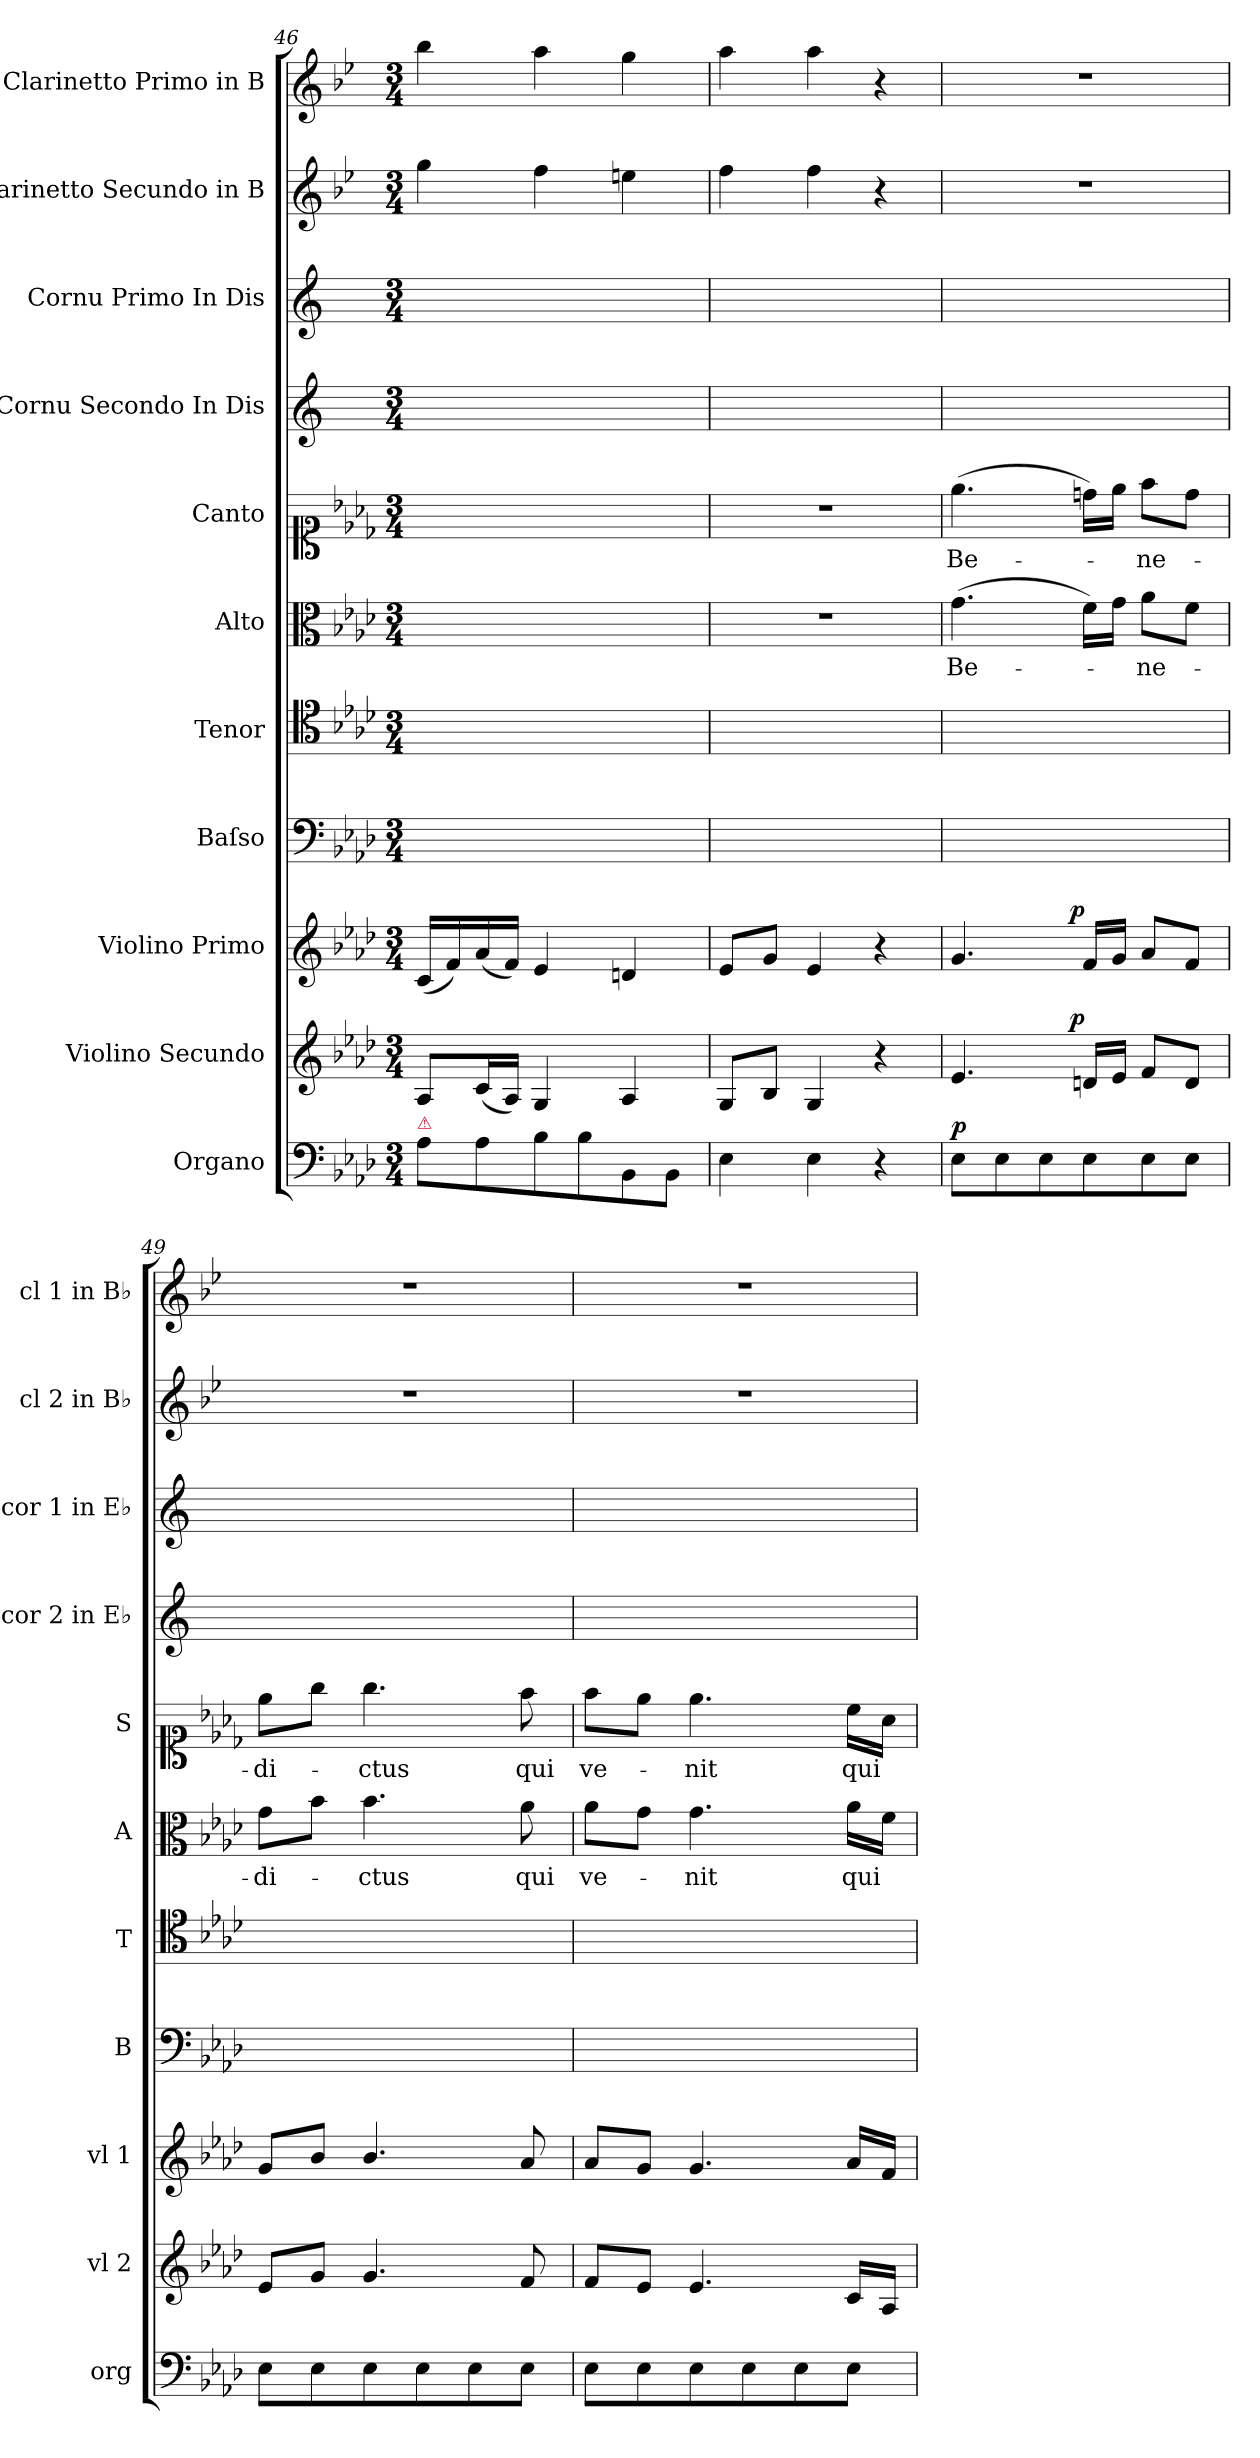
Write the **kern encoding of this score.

**kern	**dynam	**kern	**dynam	**kern	**dynam	**kern	**kern	**kern	**text	**kern	**text	**kern	**kern	**kern	**kern
*part11	*part11	*part10	*part10	*part9	*part9	*part8	*part7	*part6	*part6	*part5	*part5	*part4	*part3	*part2	*part1
*staff11	*staff11	*staff10	*staff10	*staff9	*staff9	*staff8	*staff7	*staff6	*staff6	*staff5	*staff5	*staff4	*staff3	*staff2	*staff1
*I"Organo	*	*I"Violino Secundo	*	*I"Violino Primo	*	*I"Baſso	*I"Tenor	*I"Alto	*	*I"Canto	*	*I"Cornu Secondo In Dis	*I"Cornu Primo In Dis	*I"Clarinetto Secundo in B	*I"Clarinetto Primo in B
*I'org	*	*I'vl 2	*	*I'vl 1	*	*I'B	*I'T	*I'A	*	*I'S	*	*I'cor 2 in Eb	*I'cor 1 in Eb	*I'cl 2 in Bb	*I'cl 1 in Bb
*clefF4	*	*clefG2	*	*clefG2	*	*clefF4	*clefC4	*clefC3	*	*clefC1	*	*clefG2	*clefG2	*clefG2	*clefG2
*	*	*	*	*	*	*	*	*	*	*	*	*	*	*ITrd1c2	*ITrd1c2
*k[b-e-a-d-]	*	*k[b-e-a-d-]	*	*k[b-e-a-d-]	*	*k[b-e-a-d-]	*k[b-e-a-d-]	*k[b-e-a-d-]	*	*k[b-e-a-d-]	*	*	*	*k[b-e-a-d-]	*k[b-e-a-d-]
*A-:	*	*A-:	*	*A-:	*	*A-:	*A-:	*A-:	*	*A-:	*	*	*	*A-:	*A-:
*M3/4	*	*M3/4	*	*M3/4	*	*M3/4	*M3/4	*M3/4	*	*M3/4	*	*M3/4	*M3/4	*M3/4	*M3/4
=46	=46	=46	=46	=46	=46	=46	=46	=46	=46	=46	=46	=46	=46	=46	=46
!LO:TX:a:color=crimson:t=⚠	!	!	!	!	!	!	!	!	!	!	!	!	!	!	!
8A-\L	.	8A-/L	.	(16c/LL	.	2.ryy	2.ryy	2.ryy	.	2.ryy	.	2.ryy	2.ryy	4ff\	4aa-\
.	.	.	.	16f/)	.	.	.	.	.	.	.	.	.	.	.
8A-\	.	(16c/L	.	(16a-/	.	.	.	.	.	.	.	.	.	.	.
.	.	16A-/JJ)	.	16f/JJ)	.	.	.	.	.	.	.	.	.	.	.
8B-\	.	4G/	.	4e-/	.	.	.	.	.	.	.	.	.	4ee-\	4gg\
8B-\	.	.	.	.	.	.	.	.	.	.	.	.	.	.	.
8BB-/	.	4A-/	.	4dn/	.	.	.	.	.	.	.	.	.	4ddn\	4ff\
8BB-/J	.	.	.	.	.	.	.	.	.	.	.	.	.	.	.
=47	=47	=47	=47	=47	=47	=47	=47	=47	=47	=47	=47	=47	=47	=47	=47
4E-\	.	8G/L	.	8e-/L	.	2.ryy	2.ryy	2.r	.	2.r	.	2.ryy	2.ryy	4ee-\	4gg\
.	.	8B-/J	.	8g/J	.	.	.	.	.	.	.	.	.	.	.
4E-\	.	4G/	.	4e-/	.	.	.	.	.	.	.	.	.	4ee-\	4gg\
4r	.	4r	.	4r	.	.	.	.	.	.	.	.	.	4r	4r
=48	=48	=48	=48	=48	=48	=48	=48	=48	=48	=48	=48	=48	=48	=48	=48
!	!LO:DY:a	!	!	!	!	!	!	!	!	!	!	!	!	!	!
8E-\L	p	4.e-/	.	4.g/	.	2.ryy	2.ryy	(>4.g\	Be-	(>4.ee-\	Be-	2.ryy	2.ryy	2.r	2.r
8E-\	.	.	.	.	.	.	.	.	.	.	.	.	.	.	.
8E-\	.	.	.	.	.	.	.	.	.	.	.	.	.	.	.
!	!	!	!LO:DY:a:rj	!	!LO:DY:a:rj	!	!	!	!	!	!	!	!	!	!
8E-\	.	16dn/LL	p.	16f/LL	p.	.	.	16f\LL)	.	16ddn\LL)	.	.	.	.	.
.	.	16e-/JJ	.	16g/JJ	.	.	.	16g\JJ	.	16ee-\JJ	.	.	.	.	.
8E-\	.	8f/L	.	8a-/L	.	.	.	8a-\L	-ne-	8ff\L	-ne-	.	.	.	.
8E-\J	.	8d/J	.	8f/J	.	.	.	8f\J	.	8dd\J	.	.	.	.	.
=49	=49	=49	=49	=49	=49	=49	=49	=49	=49	=49	=49	=49	=49	=49	=49
8E-\L	.	8e-/L	.	8g/L	.	2.ryy	2.ryy	8g\L	-di-	8ee-\L	-di-	2.ryy	2.ryy	2.r	2.r
8E-\	.	8g/J	.	8b-/J	.	.	.	8b-\J	.	8gg\J	.	.	.	.	.
8E-\	.	4.g/	.	4.b-/	.	.	.	4.b-\	-ctus	4.gg\	-ctus	.	.	.	.
8E-\	.	.	.	.	.	.	.	.	.	.	.	.	.	.	.
8E-\	.	.	.	.	.	.	.	.	.	.	.	.	.	.	.
8E-\J	.	8f/	.	8a-/	.	.	.	8a-\	qui	8ff\	qui	.	.	.	.
=50	=50	=50	=50	=50	=50	=50	=50	=50	=50	=50	=50	=50	=50	=50	=50
8E-\L	.	8f/L	.	8a-/L	.	2.ryy	2.ryy	8a-\L	ve-	8ff\L	ve-	2.ryy	2.ryy	2.r	2.r
8E-\	.	8e-/J	.	8g/J	.	.	.	8g\J	.	8ee-\J	.	.	.	.	.
8E-\	.	4.e-/	.	4.g/	.	.	.	4.g\	-nit	4.ee-\	-nit	.	.	.	.
8E-\	.	.	.	.	.	.	.	.	.	.	.	.	.	.	.
8E-\	.	.	.	.	.	.	.	.	.	.	.	.	.	.	.
8E-\J	.	16c/LL	.	16a-/LL	.	.	.	16a-\LL	qui	16cc\LL	qui	.	.	.	.
.	.	16A-/JJ	.	16f/JJ	.	.	.	16f\JJ	.	16a-\JJ	.	.	.	.	.
=	=	=	=	=	=	=	=	=	=	=	=	=	=	=	=
*-	*-	*-	*-	*-	*-	*-	*-	*-	*-	*-	*-	*-	*-	*-	*-
